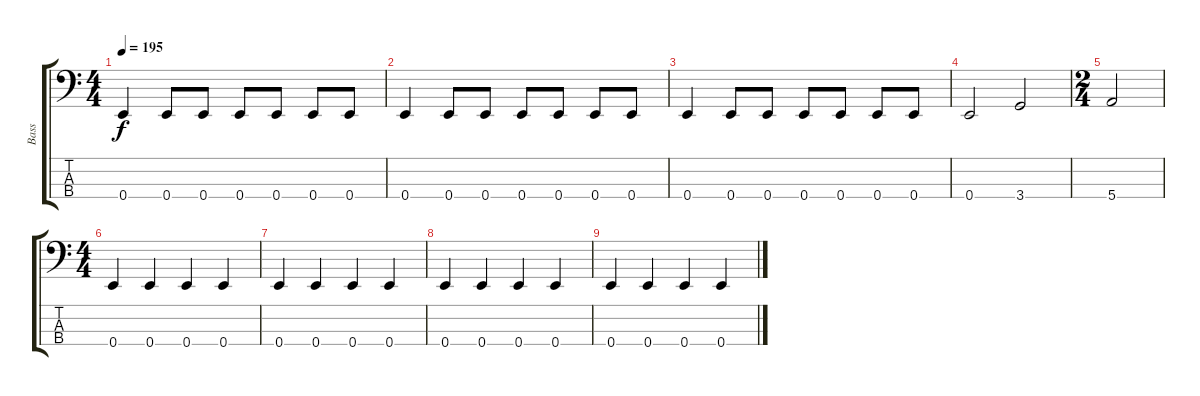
\track ("Bass" "Bass") {instrument electricbassfinger}
\staff {score tabs}
\tuning (G2 D2 A1 E1) {hide}
\ts (4 4)
\tempo 195
\clef f4
\ks c
0.4.4{dy f} 0.4.8 0.4.8 0.4.8 0.4.8 0.4.8 0.4.8 |
0.4.4 0.4.8 0.4.8 0.4.8 0.4.8 0.4.8 0.4.8 |
0.4.4 0.4.8 0.4.8 0.4.8 0.4.8 0.4.8 0.4.8 |
0.4.2 3.4.2 |
\ts (2 4)
5.4.2 |
\ts (4 4)
0.4.4 0.4.4 0.4.4 0.4.4 |
0.4.4 0.4.4 0.4.4 0.4.4 |
0.4.4 0.4.4 0.4.4 0.4.4 |
0.4.4 0.4.4 0.4.4 0.4.4
